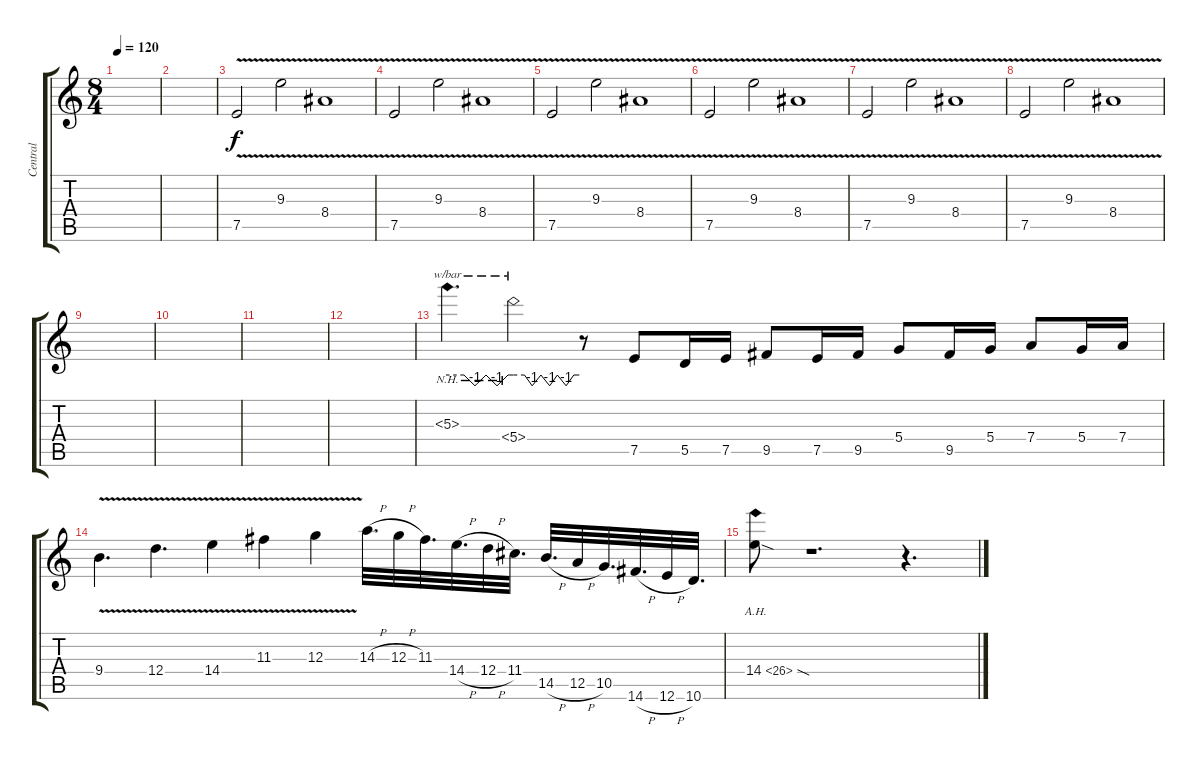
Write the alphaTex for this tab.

\track ("Central" "Central") {instrument overdrivenguitar}
\staff {score tabs}
\tuning (E4 B3 G3 D3 A2 E2) {hide}
\ts (8 4)
\tempo 120
\clef g2
\ks c
|
|
7.5{v}.2 9.3{v}.2 8.4{v}.1 |
7.5{v}.2 9.3{v}.2 8.4{v}.1 |
7.5{v}.2 9.3{v}.2 8.4{v}.1 |
7.5{v}.2 9.3{v}.2 8.4{v}.1 |
7.5{v}.2 9.3{v}.2 8.4{v}.1 |
7.5{v}.2 9.3{v}.2 8.4{v}.1 |
|
|
|
|
5.3{nh}.4{d tbe (custom default 0 0 15 0 25 -4 35 0 45 -4 55 0 60 0)} 5.4{nh}.2{tbe (custom default 0 0 10 0 17 -4 25 0 33 -4 40 0 48 -4 55 0 60 0)} r.8 7.5.8 5.5.16 7.5.16 9.5.8 7.5.16 9.5.16 5.4.8 9.5.16 5.4.16 7.4.8 5.4.16 7.4.16 |
9.4{v}.4{d} 12.4{v}.4{d} 14.4{v}.4 11.3{v}.4 12.3{v}.4 14.3{h}.32{d} 12.3{h}.32 11.3.32{d} 14.4{h}.32{d} 12.4{h}.32 11.4.32{d} 14.5{h}.32{d} 12.5{h}.32 10.5.32{d} 14.6{h}.32{d} 12.6{h}.32 10.6.32{d} |
14.4{ah 12 sod}.8 r.1{d} r.4{d}
